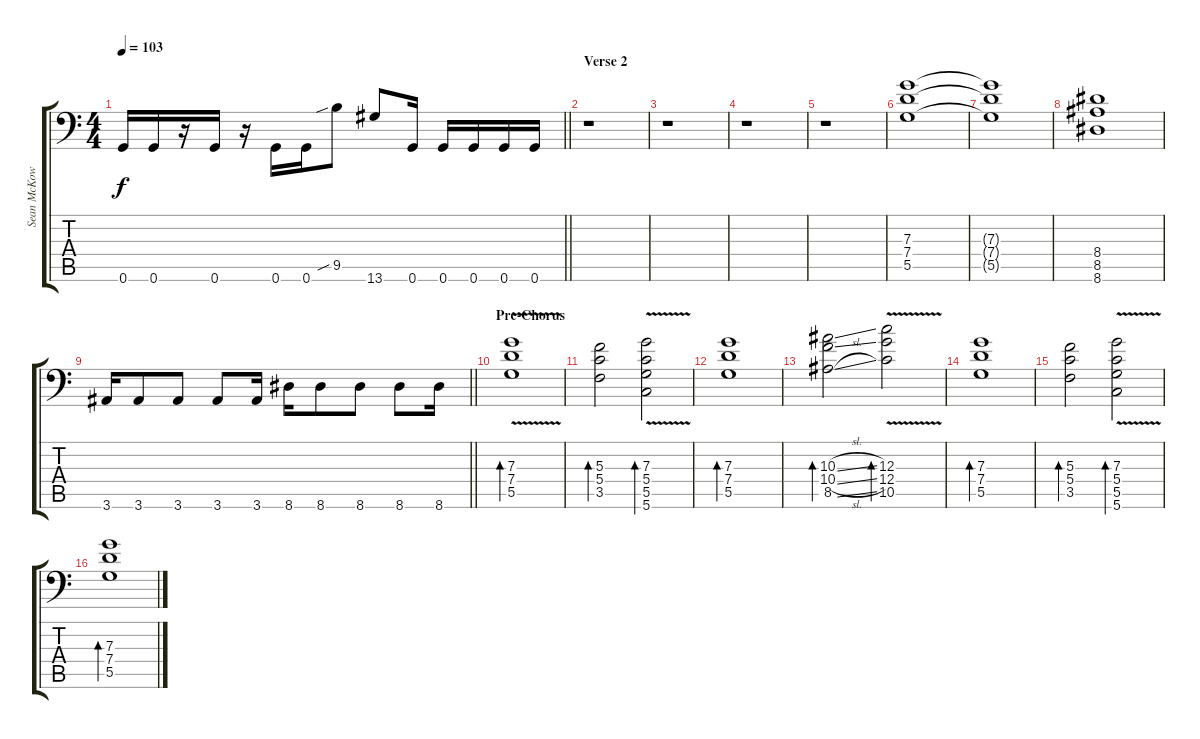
\track ("Sean McKowski - Rhythm Guitar" "Sean McKow") {instrument distortionguitar}
\staff {score tabs}
\tuning (A3 E3 C3 G2 D2 G1) {hide}
\ts (4 4)
\tempo 103
\clef f4
\barLineRight lightlight
\ks c
0.6.16{dy f} 0.6.16 r.16 0.6.16 r.16 0.6.16 0.6.16 9.5{sib}.8 13.6.8 0.6.16 0.6.16 0.6.16 0.6.16 0.6.16 |
\section ("" "Verse 2")
r.1 |
r.1 |
r.1 |
r.1 |
(7.3 7.4 5.5).1 |
(7.3{t} 7.4{t} 5.5{t}).1 |
(8.4 8.5 8.6).1 |
\barLineRight lightlight
3.6.16 3.6.8 3.6.8 3.6.8 3.6.16 8.6.16 8.6.8 8.6.8 8.6.8 8.6.16 |
\section ("" "Pre-Chorus")
(7.3{v} 7.4 5.5).1{bd 240 instrument electricguitarclean} |
(5.3 5.4 3.5).2{bd 240} (7.3{v} 5.4 5.5 5.6).2{bd 240} |
(7.3 7.4 5.5).1{bd 240} |
(10.3{sl} 10.4{sl} 8.5{sl}).2{bd 240} (12.3{v} 12.4 10.5).2{bd 240} |
(7.3 7.4 5.5).1{bd 240} |
(5.3 5.4 3.5).2{bd 240} (7.3{v} 5.4 5.5 5.6).2{bd 240} |
(7.3 7.4 5.5).1{bd 240}
